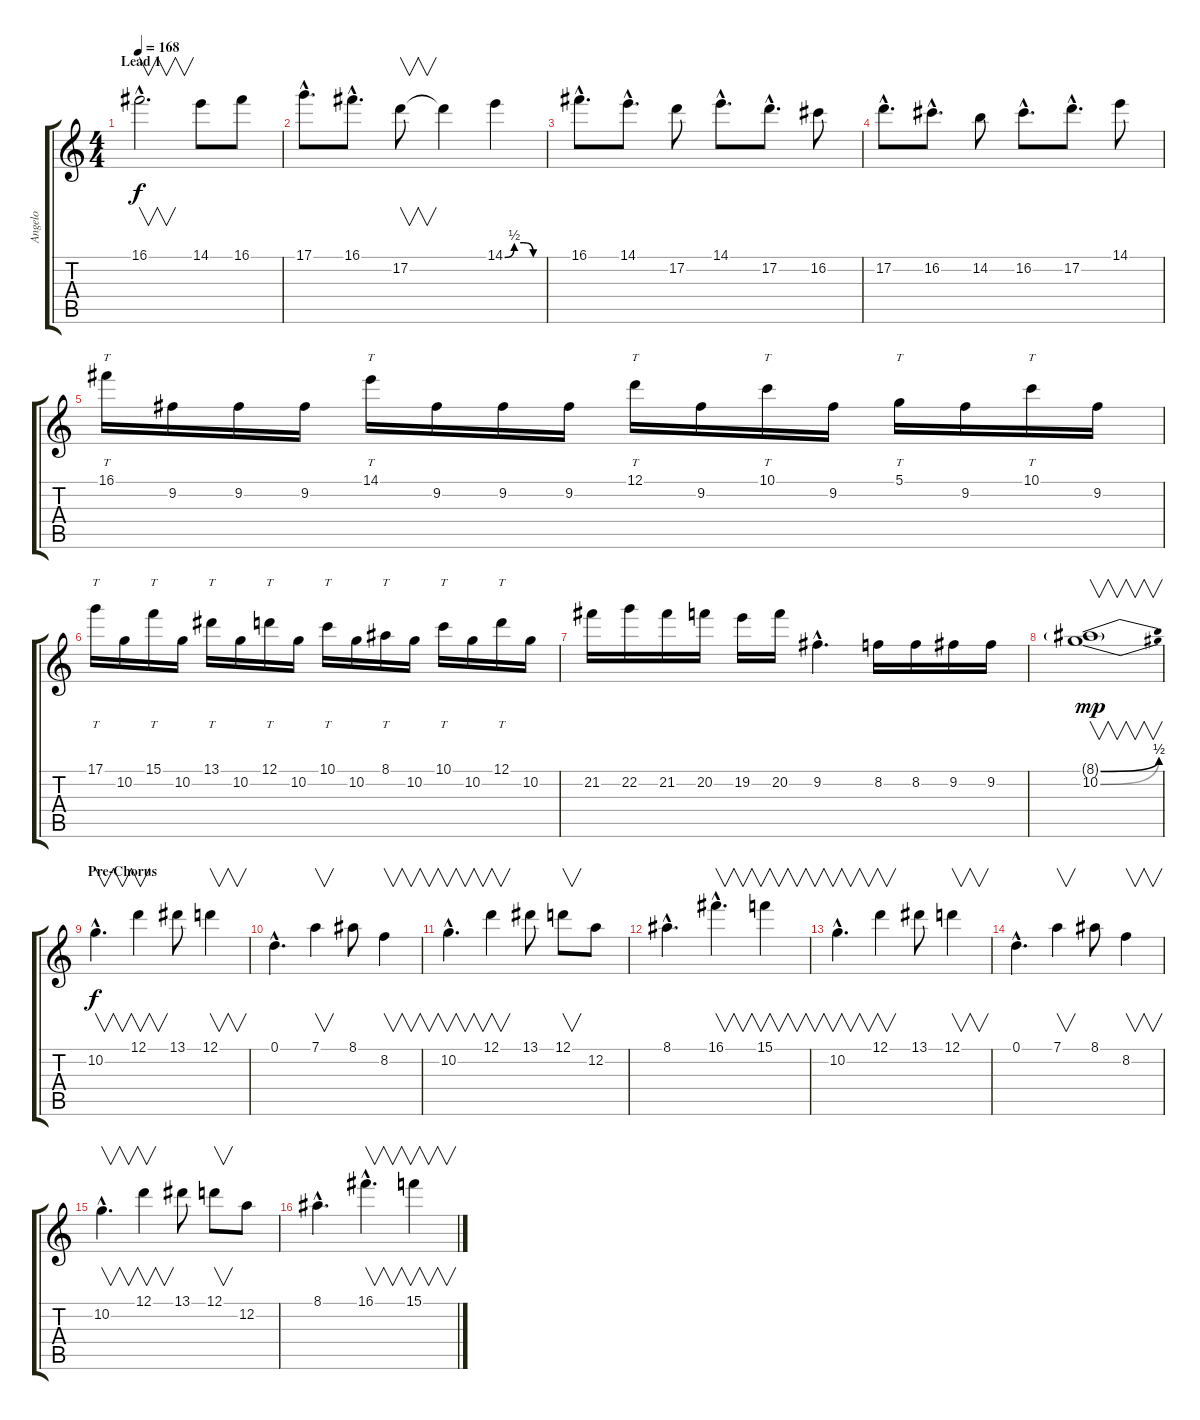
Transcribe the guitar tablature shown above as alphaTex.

\track ("Angelo" "Angelo") {instrument distortionguitar}
\staff {score tabs}
\tuning (D4 A3 F3 C3 G2 D2) {hide}
\ts (4 4)
\section ("" "Lead 1")
\tempo 168
\clef g2
\ks c
16.1{hac}.2{v d dy f} 14.1.8 16.1.8 |
17.1{hac}.8{d} 16.1{hac}.8{d} 17.2.8{v} 17.2{t}.4 14.1{be (custom 0 0 15 2 30 2 45 0 60 0)}.4 |
16.1{hac}.8{d} 14.1{hac}.8{d} 17.2.8 14.1{hac}.8{d} 17.2{hac}.8{d} 16.2.8 |
17.2{hac}.8{d} 16.2{hac}.8{d} 14.2.8 16.2{hac}.8{d} 17.2{hac}.8{d} 14.1.8 |
16.1.16{tt} 9.2.16 9.2.16 9.2.16 14.1.16{tt} 9.2.16 9.2.16 9.2.16 12.1.16{tt} 9.2.16 10.1.16{tt} 9.2.16 5.1.16{tt} 9.2.16 10.1.16{tt} 9.2.16 |
17.1.16{tt} 10.2.16 15.1.16{tt} 10.2.16 13.1.16{tt} 10.2.16 12.1.16{tt} 10.2.16 10.1.16{tt} 10.2.16 8.1.16{tt} 10.2.16 10.1.16{tt} 10.2.16 12.1.16{tt} 10.2.16 |
21.2.16 22.2.16 21.2.16 20.2.16 19.2.16 20.2.16 9.2{hac}.4{d} 8.2.16 8.2.16 9.2.16 9.2.16 |
(8.1{be (bend 0 0 60 2) g} 10.2{be (bend 0 0 60 2)}).1{v dy mp} |
\section ("" "Pre-Chorus")
10.2{hac}.4{v d dy f} 12.1.4{v} 13.1.8 12.1.4{v} |
0.1{hac}.4{d} 7.1.4{v} 8.1.8 8.2.4{v} |
10.2{hac}.4{v d} 12.1.4{v} 13.1.8 12.1.8{v} 12.2.8 |
8.1{hac}.4{d} 16.1{hac}.4{v d} 15.1.4{v} |
10.2{hac}.4{v d} 12.1.4{v} 13.1.8 12.1.4{v} |
0.1{hac}.4{d} 7.1.4{v} 8.1.8 8.2.4{v} |
10.2{hac}.4{v d} 12.1.4{v} 13.1.8 12.1.8{v} 12.2.8 |
8.1{hac}.4{d} 16.1{hac}.4{v d} 15.1.4{v}
